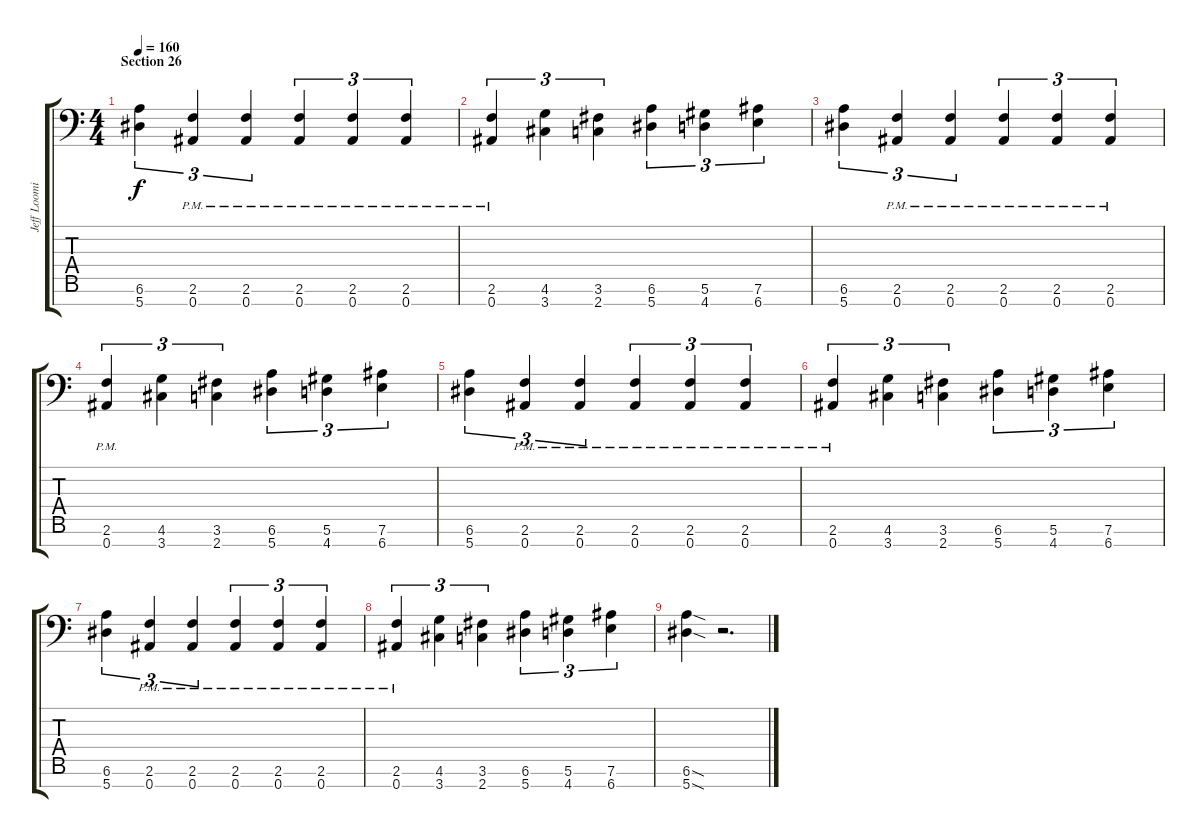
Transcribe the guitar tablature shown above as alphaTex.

\track ("Jeff Loomis - rhythm guitar (right)" "Jeff Loomi") {instrument distortionguitar}
\staff {score tabs}
\tuning (Eb4 Bb3 Gb3 Db3 Ab2 Eb2 Bb1) {hide}
\ts (4 4)
\section ("" "Section 26")
\tempo 160
\clef f4
\ks c
(6.6 5.7).4{tu (3 2) dy f} (2.6{pm} 0.7{pm}).4{tu (3 2)} (2.6{pm} 0.7{pm}).4{tu (3 2)} (2.6{pm} 0.7{pm}).4{tu (3 2)} (2.6{pm} 0.7{pm}).4{tu (3 2)} (2.6{pm} 0.7{pm}).4{tu (3 2)} |
(2.6{pm} 0.7{pm}).4{tu (3 2)} (4.6 3.7).4{tu (3 2)} (3.6 2.7).4{tu (3 2)} (6.6 5.7).4{tu (3 2)} (5.6 4.7).4{tu (3 2)} (7.6 6.7).4{tu (3 2)} |
(6.6 5.7).4{tu (3 2)} (2.6{pm} 0.7{pm}).4{tu (3 2)} (2.6{pm} 0.7{pm}).4{tu (3 2)} (2.6{pm} 0.7{pm}).4{tu (3 2)} (2.6{pm} 0.7{pm}).4{tu (3 2)} (2.6{pm} 0.7{pm}).4{tu (3 2)} |
(2.6{pm} 0.7{pm}).4{tu (3 2)} (4.6 3.7).4{tu (3 2)} (3.6 2.7).4{tu (3 2)} (6.6 5.7).4{tu (3 2)} (5.6 4.7).4{tu (3 2)} (7.6 6.7).4{tu (3 2)} |
(6.6 5.7).4{tu (3 2)} (2.6{pm} 0.7{pm}).4{tu (3 2)} (2.6{pm} 0.7{pm}).4{tu (3 2)} (2.6{pm} 0.7{pm}).4{tu (3 2)} (2.6{pm} 0.7{pm}).4{tu (3 2)} (2.6{pm} 0.7{pm}).4{tu (3 2)} |
(2.6{pm} 0.7{pm}).4{tu (3 2)} (4.6 3.7).4{tu (3 2)} (3.6 2.7).4{tu (3 2)} (6.6 5.7).4{tu (3 2)} (5.6 4.7).4{tu (3 2)} (7.6 6.7).4{tu (3 2)} |
(6.6 5.7).4{tu (3 2)} (2.6{pm} 0.7{pm}).4{tu (3 2)} (2.6{pm} 0.7{pm}).4{tu (3 2)} (2.6{pm} 0.7{pm}).4{tu (3 2)} (2.6{pm} 0.7{pm}).4{tu (3 2)} (2.6{pm} 0.7{pm}).4{tu (3 2)} |
(2.6{pm} 0.7{pm}).4{tu (3 2)} (4.6 3.7).4{tu (3 2)} (3.6 2.7).4{tu (3 2)} (6.6 5.7).4{tu (3 2)} (5.6 4.7).4{tu (3 2)} (7.6 6.7).4{tu (3 2)} |
(6.6{sod} 5.7{sod}).4 r.2{d}
